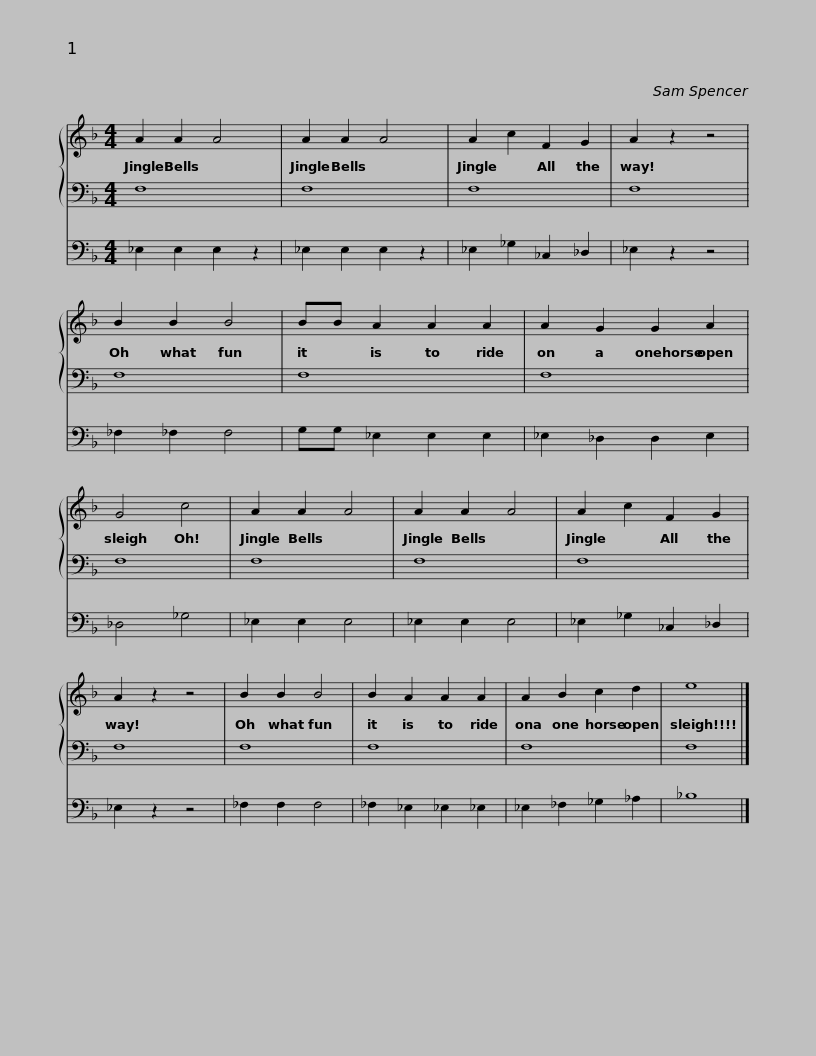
X:1
%%score { 1 | 2 } 3
L:1/8
M:4/4
I:linebreak $
K:F
V:1 treble
V:2 bass
V:3 bass
V:1
 A2 A2 A4 | A2 A2 A4 | A2 c2 F2 G2 | A2 z2 z4 | B2 B2 B4 | %5
 BB A2 A2 A2 |$ A2 G2 G2 A2 | G4 c4 | A2 A2 A4 | A2 A2 A4 | %10
 A2 c2 F2 G2 | A2 z2 z4 |$ B2 B2 B4 | B2 A2 A2 A2 | A2 B2 c2 d2 | %15
 e8 |] %16
V:2
 F,8 | F,8 | F,8 | F,8 | F,8 | %5
 F,8 |$ F,8 | F,8 | F,8 | F,8 | %10
 F,8 | F,8 |$ F,8 | F,8 | F,8 | %15
 F,8 |] %16
V:3
 _E,2 E,2 E,2 z2 | _E,2 E,2 E,2 z2 | _E,2 _G,2 _C,2 _D,2 | _E,2 z2 z4 | _F,2 _F,2 F,4 | %5
 G,G, _E,2 E,2 E,2 |$ _E,2 _D,2 D,2 E,2 | _D,4 _G,4 | _E,2 E,2 E,4 | _E,2 E,2 E,4 | %10
 _E,2 _G,2 _C,2 _D,2 | _E,2 z2 z4 |$ _F,2 F,2 F,4 | _F,2 _E,2 _E,2 _E,2 | _E,2 _F,2 _G,2 _A,2 | %15
 _B,8 |] %16
